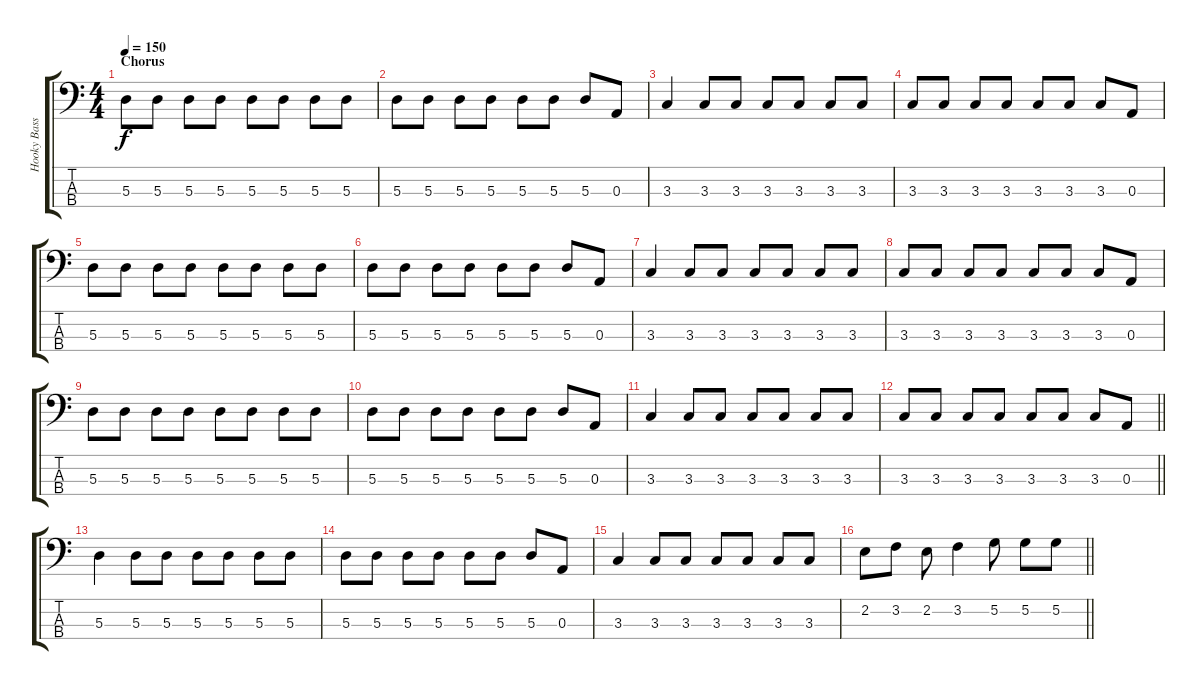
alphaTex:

\track ("Hooky Bass" "Hooky Bass") {instrument electricbasspick}
\staff {score tabs}
\tuning (G2 D2 A1 E1) {hide}
\ts (4 4)
\section ("" "Chorus")
\tempo 150
\clef f4
\ks c
5.3.8{dy f} 5.3.8 5.3.8 5.3.8 5.3.8 5.3.8 5.3.8 5.3.8 |
5.3.8 5.3.8 5.3.8 5.3.8 5.3.8 5.3.8 5.3.8 0.3.8 |
3.3.4 3.3.8 3.3.8 3.3.8 3.3.8 3.3.8 3.3.8 |
3.3.8 3.3.8 3.3.8 3.3.8 3.3.8 3.3.8 3.3.8 0.3.8 |
5.3.8 5.3.8 5.3.8 5.3.8 5.3.8 5.3.8 5.3.8 5.3.8 |
5.3.8 5.3.8 5.3.8 5.3.8 5.3.8 5.3.8 5.3.8 0.3.8 |
3.3.4 3.3.8 3.3.8 3.3.8 3.3.8 3.3.8 3.3.8 |
3.3.8 3.3.8 3.3.8 3.3.8 3.3.8 3.3.8 3.3.8 0.3.8 |
5.3.8 5.3.8 5.3.8 5.3.8 5.3.8 5.3.8 5.3.8 5.3.8 |
5.3.8 5.3.8 5.3.8 5.3.8 5.3.8 5.3.8 5.3.8 0.3.8 |
3.3.4 3.3.8 3.3.8 3.3.8 3.3.8 3.3.8 3.3.8 |
\barLineRight lightlight
3.3.8 3.3.8 3.3.8 3.3.8 3.3.8 3.3.8 3.3.8 0.3.8 |
5.3.4 5.3.8 5.3.8 5.3.8 5.3.8 5.3.8 5.3.8 |
5.3.8 5.3.8 5.3.8 5.3.8 5.3.8 5.3.8 5.3.8 0.3.8 |
3.3.4 3.3.8 3.3.8 3.3.8 3.3.8 3.3.8 3.3.8 |
\barLineRight lightlight
2.2.8 3.2.8 2.2.8 3.2.4 5.2.8 5.2.8 5.2.8
